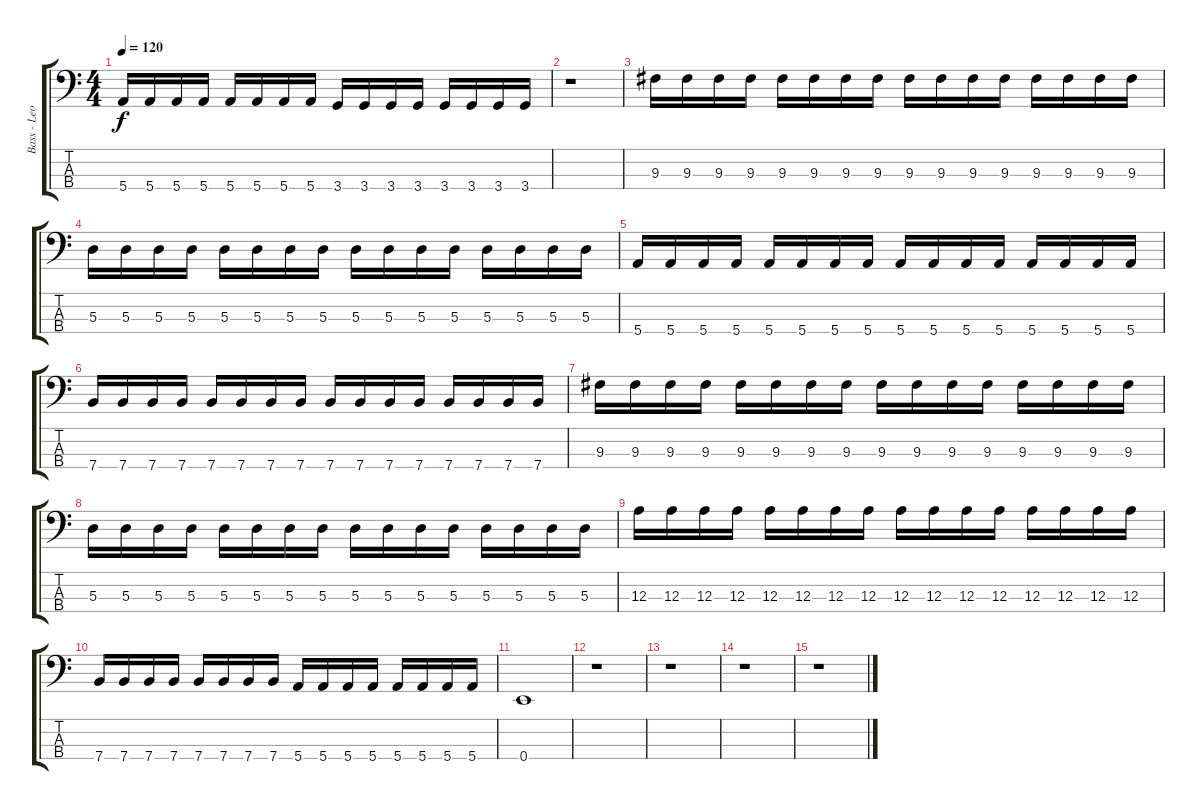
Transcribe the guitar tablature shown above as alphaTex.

\track ("Bass - Leo" "Bass - Leo") {instrument electricbasspick}
\staff {score tabs}
\tuning (G2 D2 A1 E1) {hide}
\ts (4 4)
\tempo 120
\clef f4
\ks c
5.4.16{dy f} 5.4.16 5.4.16 5.4.16 5.4.16 5.4.16 5.4.16 5.4.16 3.4.16 3.4.16 3.4.16 3.4.16 3.4.16 3.4.16 3.4.16 3.4.16 |
r.1 |
9.3.16 9.3.16 9.3.16 9.3.16 9.3.16 9.3.16 9.3.16 9.3.16 9.3.16 9.3.16 9.3.16 9.3.16 9.3.16 9.3.16 9.3.16 9.3.16 |
5.3.16 5.3.16 5.3.16 5.3.16 5.3.16 5.3.16 5.3.16 5.3.16 5.3.16 5.3.16 5.3.16 5.3.16 5.3.16 5.3.16 5.3.16 5.3.16 |
5.4.16 5.4.16 5.4.16 5.4.16 5.4.16 5.4.16 5.4.16 5.4.16 5.4.16 5.4.16 5.4.16 5.4.16 5.4.16 5.4.16 5.4.16 5.4.16 |
7.4.16 7.4.16 7.4.16 7.4.16 7.4.16 7.4.16 7.4.16 7.4.16 7.4.16 7.4.16 7.4.16 7.4.16 7.4.16 7.4.16 7.4.16 7.4.16 |
9.3.16 9.3.16 9.3.16 9.3.16 9.3.16 9.3.16 9.3.16 9.3.16 9.3.16 9.3.16 9.3.16 9.3.16 9.3.16 9.3.16 9.3.16 9.3.16 |
5.3.16 5.3.16 5.3.16 5.3.16 5.3.16 5.3.16 5.3.16 5.3.16 5.3.16 5.3.16 5.3.16 5.3.16 5.3.16 5.3.16 5.3.16 5.3.16 |
12.3.16 12.3.16 12.3.16 12.3.16 12.3.16 12.3.16 12.3.16 12.3.16 12.3.16 12.3.16 12.3.16 12.3.16 12.3.16 12.3.16 12.3.16 12.3.16 |
7.4.16 7.4.16 7.4.16 7.4.16 7.4.16 7.4.16 7.4.16 7.4.16 5.4.16 5.4.16 5.4.16 5.4.16 5.4.16 5.4.16 5.4.16 5.4.16 |
0.4.1 |
r.1 |
r.1 |
r.1 |
r.1
